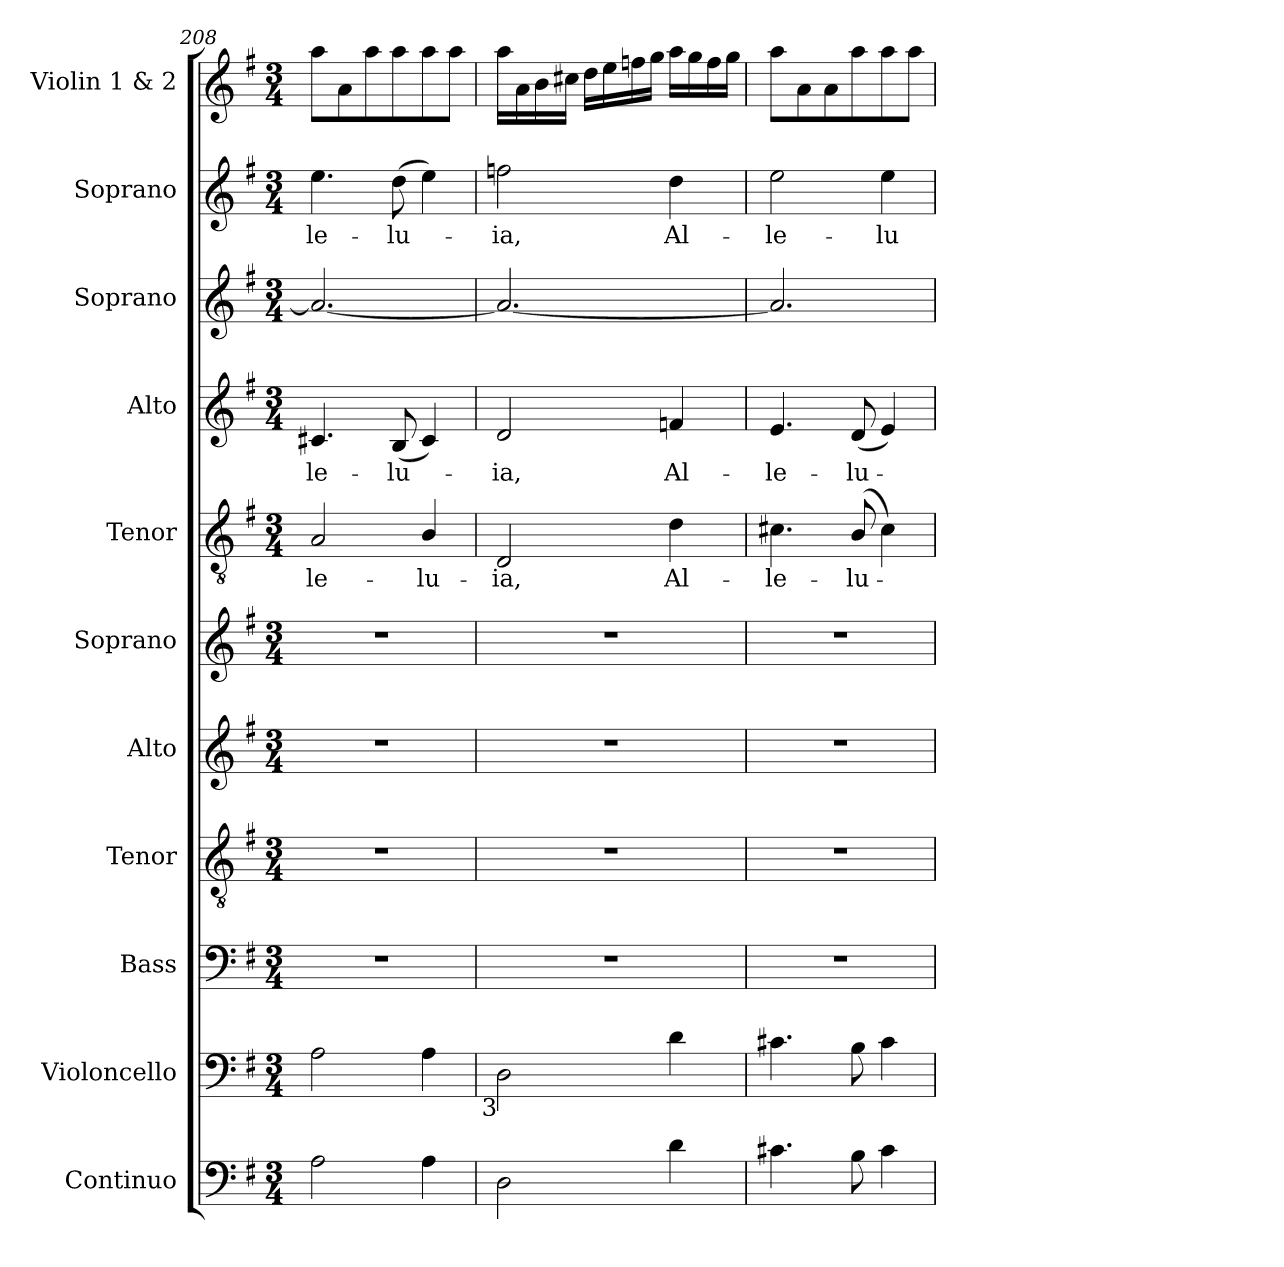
**kern	**kern	**kern	**kern	**kern	**kern	**kern	**text	**kern	**text	**kern	**kern	**text	**kern
*part11	*part10	*part9	*part8	*part7	*part6	*part5	*part5	*part4	*part4	*part3	*part2	*part2	*part1
*staff11	*staff10	*staff9	*staff8	*staff7	*staff6	*staff5	*staff5	*staff4	*staff4	*staff3	*staff2	*staff2	*staff1
*I"Continuo	*I"Violoncello	*I"Bass	*I"Tenor	*I"Alto	*I"Soprano	*I"Tenor	*	*I"Alto	*	*I"Soprano	*I"Soprano	*	*I"Violin 1 & 2
*I'Cont.	*I'Vc.	*I'B.	*I'T.	*I'A.	*I'S.	*I'T.	*	*I'A.	*	*I'S.	*I'S.	*	*I'Vln. 1/2
*clefF4	*clefF4	*clefF4	*clefGv2	*clefG2	*clefG2	*clefGv2	*	*clefG2	*	*clefG2	*clefG2	*	*clefG2
*	*	*	*ITrd7c12	*	*	*ITrd7c12	*	*	*	*	*	*	*
*k[f#]	*k[f#]	*k[f#]	*k[f#]	*k[f#]	*k[f#]	*k[f#]	*	*k[f#]	*	*k[f#]	*k[f#]	*	*k[f#]
*G:	*G:	*G:	*G:	*G:	*G:	*G:	*	*G:	*	*G:	*G:	*	*G:
*M3/4	*M3/4	*M3/4	*M3/4	*M3/4	*M3/4	*M3/4	*	*M3/4	*	*M3/4	*M3/4	*	*M3/4
=208	=208	=208	=208	=208	=208	=208	=208	=208	=208	=208	=208	=208	=208
!	!	!LO:N:vis=1	!LO:N:vis=1	!LO:N:vis=1	!LO:N:vis=1	!	!	!	!	!	!	!	!
!	!	!	!	!	!	!	!LO:LY:b:color=#000000	!	!	!	!	!	!
!	!	!	!	!	!	!	!	!	!LO:LY:b:color=#000000	!	!	!	!
!	!	!	!	!	!	!	!	!	!	!	!	!LO:LY:b:color=#000000	!
2Ai\	2Ai\	2.r	2.r	2.r	2.r	2AAi/	-le-	4.c#Xi/	-le-	2.ai/_	4.eei\	-le-	8aai\L
.	.	.	.	.	.	.	.	.	.	.	.	.	8ai\
.	.	.	.	.	.	.	.	.	.	.	.	.	8aai\
!	!	!	!	!	!	!	!	!	!LO:LY:b:color=#000000	!	!	!	!
!	!	!	!	!	!	!	!	!	!	!	!	!LO:LY:b:color=#000000	!
.	.	.	.	.	.	.	.	(8Bi/	-lu-	.	(8ddi\	-lu-	8aai\
!	!	!	!	!	!	!	!LO:LY:b:color=#000000	!	!	!	!	!	!
4Ai\	4Ai\	.	.	.	.	4BBi/	-lu-	4c#i/)	.	.	4eei\)	.	8aai\
.	.	.	.	.	.	.	.	.	.	.	.	.	8aai\J
!!LO:PB:g=z
=209	=209	=209	=209	=209	=209	=209	=209	=209	=209	=209	=209	=209	=209
!	!	!LO:N:vis=1	!LO:N:vis=1	!LO:N:vis=1	!LO:N:vis=1	!	!	!	!	!	!	!	!
!	!	!	!	!	!	!	!LO:LY:b:color=#000000	!	!	!	!	!	!
!	!	!	!	!	!	!	!	!	!LO:LY:b:color=#000000	!	!	!	!
!	!LO:TX:b:rj:t=3	!	!	!	!	!	!	!	!	!	!	!	!
!	!	!	!	!	!	!	!	!	!	!	!	!LO:LY:b:color=#000000	!
2Di\	2Di\	2.r	2.r	2.r	2.r	2DDi/	-ia,	2di/	-ia,	2.ai/_	2ffni\	-ia,	16aai\LL
.	.	.	.	.	.	.	.	.	.	.	.	.	16ai\
.	.	.	.	.	.	.	.	.	.	.	.	.	16bi\
.	.	.	.	.	.	.	.	.	.	.	.	.	16cc#Xi\JJ
.	.	.	.	.	.	.	.	.	.	.	.	.	16ddi\LL
.	.	.	.	.	.	.	.	.	.	.	.	.	16eei\
.	.	.	.	.	.	.	.	.	.	.	.	.	16ffni\
.	.	.	.	.	.	.	.	.	.	.	.	.	16ggi\JJ
!	!	!	!	!	!	!	!LO:LY:b:color=#000000	!	!	!	!	!	!
!	!	!	!	!	!	!	!	!	!LO:LY:b:color=#000000	!	!	!	!
!	!	!	!	!	!	!	!	!	!	!	!	!LO:LY:b:color=#000000	!
4di\	4di\	.	.	.	.	4Di\	Al-	4fni/	Al-	.	4ddi\	Al-	16aai\LL
.	.	.	.	.	.	.	.	.	.	.	.	.	16ggi\
.	.	.	.	.	.	.	.	.	.	.	.	.	16ffi\
.	.	.	.	.	.	.	.	.	.	.	.	.	16ggi\JJ
=210	=210	=210	=210	=210	=210	=210	=210	=210	=210	=210	=210	=210	=210
!	!	!LO:N:vis=1	!LO:N:vis=1	!LO:N:vis=1	!LO:N:vis=1	!	!	!	!	!	!	!	!
!	!	!	!	!	!	!	!LO:LY:b:color=#000000	!	!	!	!	!	!
!	!	!	!	!	!	!	!	!	!LO:LY:b:color=#000000	!	!	!	!
!	!	!	!	!	!	!	!	!	!	!	!	!LO:LY:b:color=#000000	!
4.c#Xi\	4.c#Xi\	2.r	2.r	2.r	2.r	4.C#Xi\	-le-	4.ei/	-le-	2.ai/]	2eei\	-le-	8aai\L
.	.	.	.	.	.	.	.	.	.	.	.	.	8ai\
.	.	.	.	.	.	.	.	.	.	.	.	.	8ai\
!	!	!	!	!	!	!	!LO:LY:b:color=#000000	!	!	!	!	!	!
!	!	!	!	!	!	!	!	!	!LO:LY:b:color=#000000	!	!	!	!
8Bi\	8Bi\	.	.	.	.	(8BBi/	-lu-	(8di/	-lu-	.	.	.	8aai\
!	!	!	!	!	!	!	!	!	!	!	!	!LO:LY:b:color=#000000	!
4c#i\	4c#i\	.	.	.	.	4C#i\)	.	4ei/)	.	.	4eei\	-lu-	8aai\
.	.	.	.	.	.	.	.	.	.	.	.	.	8aai\J
=	=	=	=	=	=	=	=	=	=	=	=	=	=
*-	*-	*-	*-	*-	*-	*-	*-	*-	*-	*-	*-	*-	*-
